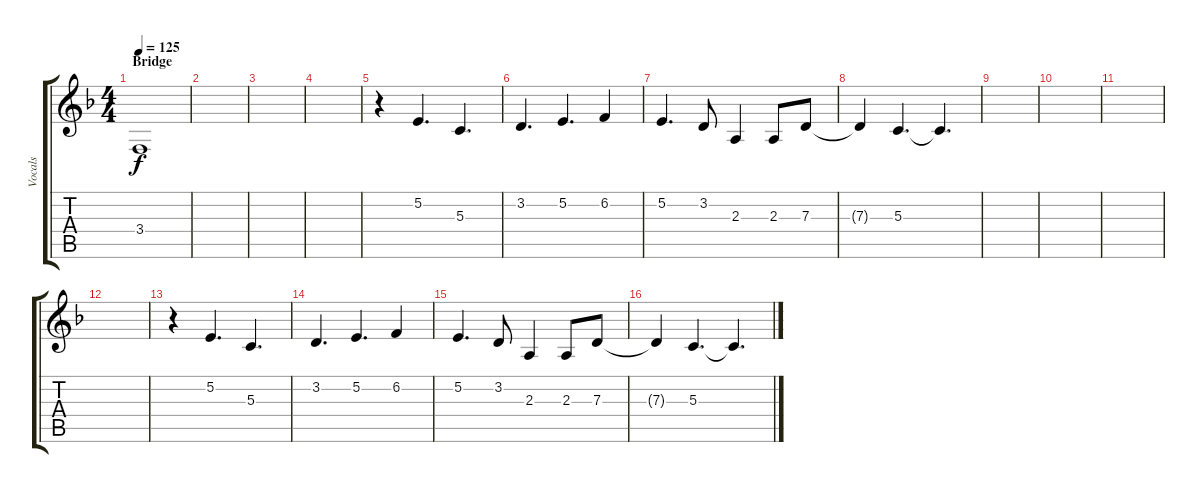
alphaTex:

\track ("Vocals" "Vocals") {instrument flute}
\staff {score tabs}
\tuning (E4 B3 G3 D3 A2 E2) {hide}
\ts (4 4)
\section ("" "Bridge")
\tempo 125
\clef g2
\ks f
3.4.1{dy f volume 0} |
|
|
|
r.4 5.2.4{d} 5.3.4{d} |
3.2.4{d} 5.2.4{d} 6.2.4 |
5.2.4{d} 3.2.8 2.3.4 2.3.8 7.3.8 |
7.3{t}.4 5.3.4{d} 5.3{t}.4{d} |
|
|
|
|
r.4 5.2.4{d} 5.3.4{d} |
3.2.4{d} 5.2.4{d} 6.2.4 |
5.2.4{d} 3.2.8 2.3.4 2.3.8 7.3.8 |
7.3{t}.4 5.3.4{d} 5.3{t}.4{d}
